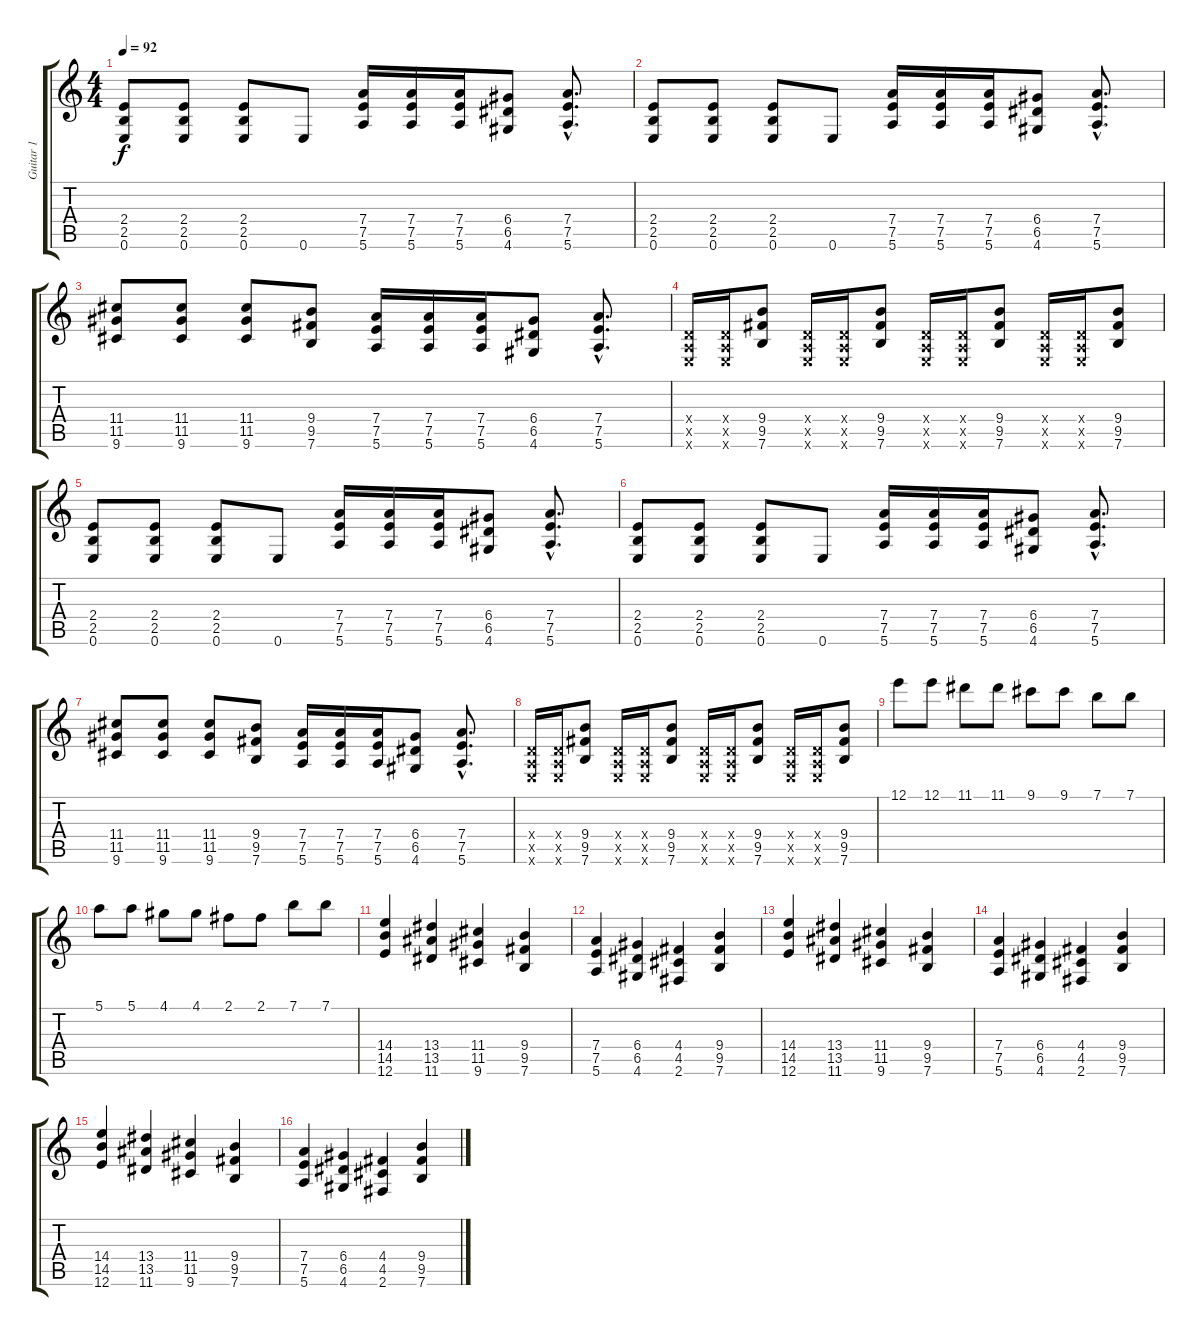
\track ("Guitar 1" "Guitar 1") {instrument distortionguitar}
\staff {score tabs}
\tuning (E4 B3 G3 D3 A2 E2) {hide}
\ts (4 4)
\tempo 92
\clef g2
\ks c
(2.4 2.5 0.6).8{dy f} (2.4 2.5 0.6).8 (2.4 2.5 0.6).8 0.6.8 (7.4 7.5 5.6).16 (7.4 7.5 5.6).16 (7.4 7.5 5.6).16 (6.4 6.5 4.6).8 (7.4{hac} 7.5{hac} 5.6{hac}).8{d} |
(2.4 2.5 0.6).8 (2.4 2.5 0.6).8 (2.4 2.5 0.6).8 0.6.8 (7.4 7.5 5.6).16 (7.4 7.5 5.6).16 (7.4 7.5 5.6).16 (6.4 6.5 4.6).8 (7.4{hac} 7.5{hac} 5.6{hac}).8{d} |
(11.4 11.5 9.6).8 (11.4 11.5 9.6).8 (11.4 11.5 9.6).8 (9.4 9.5 7.6).8 (7.4 7.5 5.6).16 (7.4 7.5 5.6).16 (7.4 7.5 5.6).16 (6.4 6.5 4.6).8 (7.4{hac} 7.5{hac} 5.6{hac}).8{d} |
(0.4{x} 0.5{x} 0.6{x}).16 (0.4{x} 0.5{x} 0.6{x}).16 (9.4 9.5 7.6).8 (0.4{x} 0.5{x} 0.6{x}).16 (0.4{x} 0.5{x} 0.6{x}).16 (9.4 9.5 7.6).8 (0.4{x} 0.5{x} 0.6{x}).16 (0.4{x} 0.5{x} 0.6{x}).16 (9.4 9.5 7.6).8 (0.4{x} 0.5{x} 0.6{x}).16 (0.4{x} 0.5{x} 0.6{x}).16 (9.4 9.5 7.6).8 |
(2.4 2.5 0.6).8 (2.4 2.5 0.6).8 (2.4 2.5 0.6).8 0.6.8 (7.4 7.5 5.6).16 (7.4 7.5 5.6).16 (7.4 7.5 5.6).16 (6.4 6.5 4.6).8 (7.4{hac} 7.5{hac} 5.6{hac}).8{d} |
(2.4 2.5 0.6).8 (2.4 2.5 0.6).8 (2.4 2.5 0.6).8 0.6.8 (7.4 7.5 5.6).16 (7.4 7.5 5.6).16 (7.4 7.5 5.6).16 (6.4 6.5 4.6).8 (7.4{hac} 7.5{hac} 5.6{hac}).8{d} |
(11.4 11.5 9.6).8 (11.4 11.5 9.6).8 (11.4 11.5 9.6).8 (9.4 9.5 7.6).8 (7.4 7.5 5.6).16 (7.4 7.5 5.6).16 (7.4 7.5 5.6).16 (6.4 6.5 4.6).8 (7.4{hac} 7.5{hac} 5.6{hac}).8{d} |
(0.4{x} 0.5{x} 0.6{x}).16 (0.4{x} 0.5{x} 0.6{x}).16 (9.4 9.5 7.6).8 (0.4{x} 0.5{x} 0.6{x}).16 (0.4{x} 0.5{x} 0.6{x}).16 (9.4 9.5 7.6).8 (0.4{x} 0.5{x} 0.6{x}).16 (0.4{x} 0.5{x} 0.6{x}).16 (9.4 9.5 7.6).8 (0.4{x} 0.5{x} 0.6{x}).16 (0.4{x} 0.5{x} 0.6{x}).16 (9.4 9.5 7.6).8 |
12.1.8{volume 8} 12.1.8 11.1.8 11.1.8 9.1.8 9.1.8 7.1.8 7.1.8 |
5.1.8 5.1.8 4.1.8 4.1.8 2.1.8 2.1.8 7.1.8 7.1.8 |
(14.4 14.5 12.6).4{volume 12} (13.4 13.5 11.6).4 (11.4 11.5 9.6).4 (9.4 9.5 7.6).4 |
(7.4 7.5 5.6).4 (6.4 6.5 4.6).4 (4.4 4.5 2.6).4 (9.4 9.5 7.6).4 |
(14.4 14.5 12.6).4 (13.4 13.5 11.6).4 (11.4 11.5 9.6).4 (9.4 9.5 7.6).4 |
(7.4 7.5 5.6).4 (6.4 6.5 4.6).4 (4.4 4.5 2.6).4 (9.4 9.5 7.6).4 |
(14.4 14.5 12.6).4 (13.4 13.5 11.6).4 (11.4 11.5 9.6).4 (9.4 9.5 7.6).4 |
(7.4 7.5 5.6).4 (6.4 6.5 4.6).4 (4.4 4.5 2.6).4 (9.4 9.5 7.6).4
